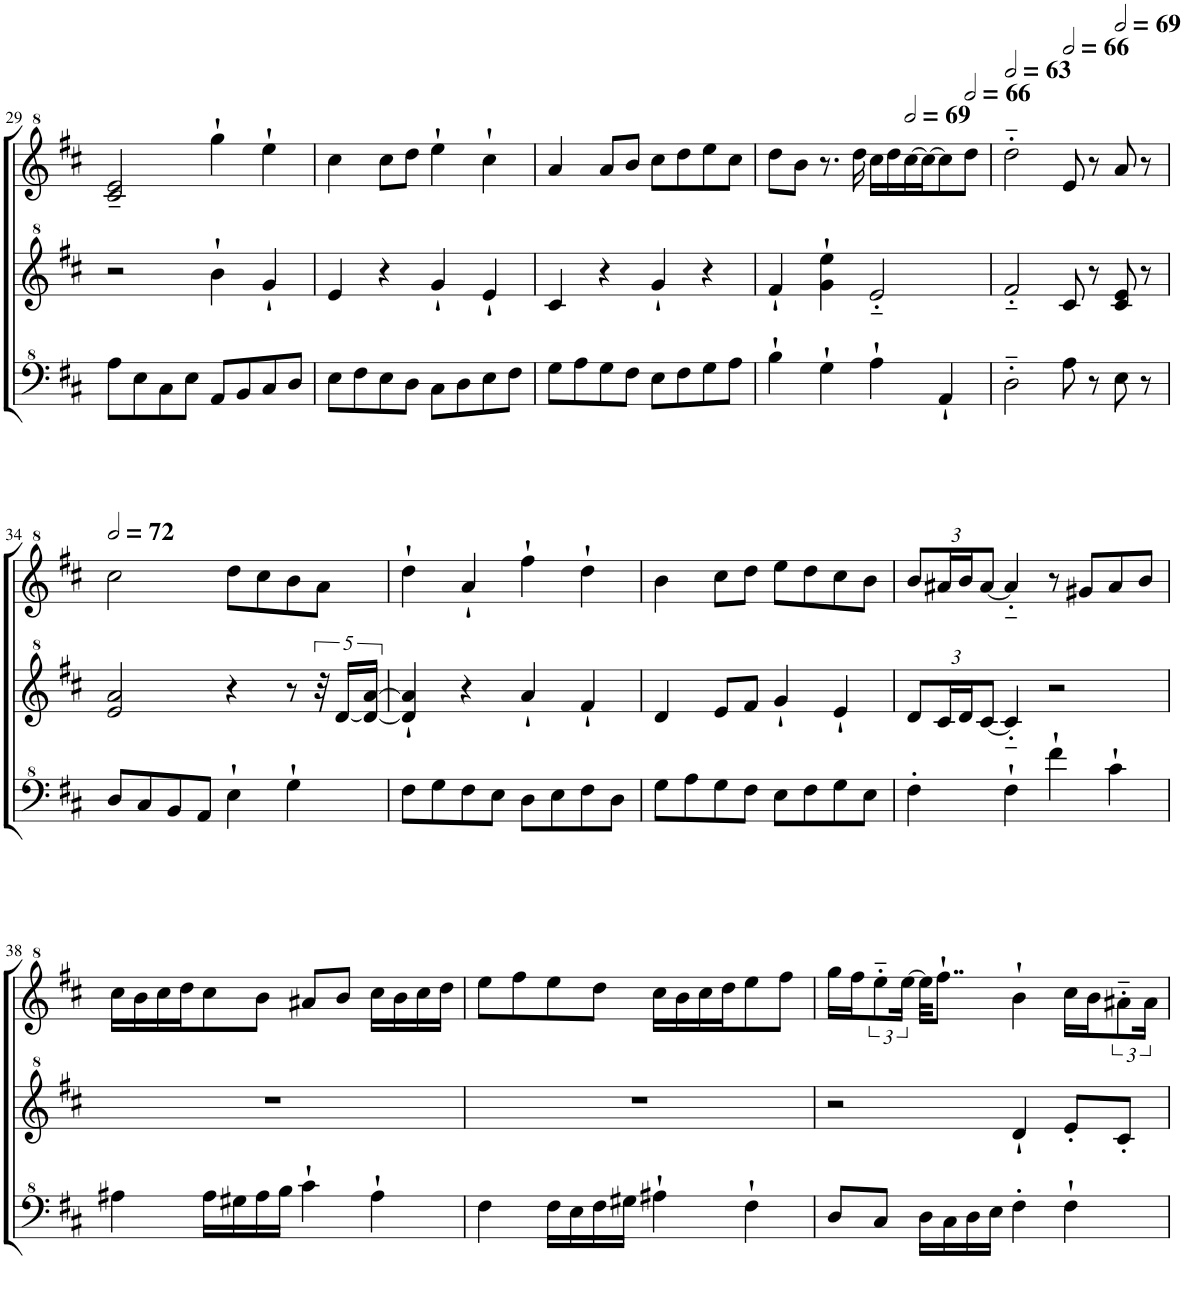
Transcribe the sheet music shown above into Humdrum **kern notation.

**kern	**kern	**kern
*part1	*part1	*part1
*staff3	*staff2	*staff1
*I"Model III	*	*
!!LO:PB:g=z
*clefF^4	*clefG^2	*clefG^2
*k[f#c#]	*k[f#c#]	*k[f#c#]
*M2/2	*M2/2	*M2/2
*met(c|)	*met(c|)	*met(c|)
=29	=29	=29
8a\L	2r	2cc#/~ 2ee/~
8e\	.	.
8c#\	.	.
8e\J	.	.
8A/L	4bb`\	4ggg`\
8B/	.	.
8c#/	4gg`/	4eee`\
8d/J	.	.
=30	=30	=30
8e\L	4ee/	4ccc#\
8f#\	.	.
8e\	4r	8ccc#\L
8d\J	.	8ddd\J
8c#\L	4gg`/	4eee`\
8d\	.	.
8e\	4ee`/	4ccc#`\
8f#\J	.	.
=31	=31	=31
8g\L	4cc#/	4aa/
8a\	.	.
8g\	4r	8aa/L
8f#\J	.	8bb/J
8e\L	4gg`/	8ccc#\L
8f#\	.	8ddd\
8g\	4r	8eee\
8a\J	.	8ccc#\J
=32	=32	=32
4b`\	4ff#`/	8ddd\L
.	.	8bb\J
4g`\	4gg\` 4eee\`	8.r
.	.	16ddd\
4a`\	2ee'~/	16ccc#\LL
.	.	16ddd\
*	*	*MM138
.	.	[16ccc#\
.	.	16ccc#\J_
4A`/	.	8ccc#\]
*	*	*MM132
.	.	8ddd\J
=33	=33	=33
*	*	*MM126
2d'~\	2ff#'~/	2ddd'~\
*	*	*MM132
8a\	8cc#/	8ee/
8r	8r	8r
*	*	*MM138
8e\	8cc#/ 8ee/	8aa/
8r	8r	8r
!!LO:LB:g=z
=34	=34	=34
*	*	*MM144
8d/L	2ee/ 2aa/	2ccc#\
8c#/	.	.
8B/	.	.
8A/J	.	.
4e`\	4r	8ddd\L
.	.	8ccc#\
4g`\	8r	8bb\
.	40r	8aa\J
.	[20dd/LL	.
.	20dd/_ [20aa/JJ	.
=35	=35	=35
8f#\L	4dd/]` 4aa/]`	4ddd`\
8g\	.	.
8f#\	4r	4aa`/
8e\J	.	.
8d\L	4aa`/	4fff#`\
8e\	.	.
8f#\	4ff#`/	4ddd`\
8d\J	.	.
=36	=36	=36
8g\L	4dd/	4bb\
8a\	.	.
8g\	8ee/L	8ccc#\L
8f#\J	8ff#/J	8ddd\J
8e\L	4gg`/	8eee\L
8f#\	.	8ddd\
8g\	4ee`/	8ccc#\
8e\J	.	8bb\J
=37	=37	=37
*	*Xbrackettup	*Xbrackettup
4f#'\	12dd/L	12bb/L
.	24cc#/L	24aa#X/L
.	24dd/J	24bb/J
.	[12cc#/J	[12aa#/J
4f#`\	4cc#'~/]	4aa#'~/]
4ff#`\	2r	8r
.	.	8gg#X/L
4cc#`\	.	8aa#/
.	.	8bb/J
!!LO:LB:g=z
=38	=38	=38
4a#X\	1r	16ccc#\LL
.	.	16bb\
.	.	16ccc#\
.	.	16ddd\J
16a#\LL	.	8ccc#\
16g#X\	.	.
16a#\	.	8bb\J
16b\JJ	.	.
4cc#`\	.	8aa#X/L
.	.	8bb/J
4a#`\	.	16ccc#\LL
.	.	16bb\
.	.	16ccc#\
.	.	16ddd\JJ
=39	=39	=39
4f#\	1r	8eee\L
.	.	8fff#\
16f#\LL	.	8eee\
16e\	.	.
16f#\	.	8ddd\J
16g#X\JJ	.	.
4a#X`\	.	16ccc#\LL
.	.	16bb\
.	.	16ccc#\
.	.	16ddd\J
4f#`\	.	8eee\
.	.	8fff#\J
=40	=40	=40
8d/L	2r	16ggg\LL
.	.	16fff#\J
*	*	*brackettup
8c#/J	.	12eee'~\
.	.	[24eee\Jk
16d\LL	.	32eee\KKL]
.	.	8..fff#`\J
16c#\	.	.
16d\	.	.
16e\JJ	.	.
4f#'\	4dd`/	4bb`\
4f#`\	8ee'/L	16ccc#\LL
.	.	16bb\J
.	8cc#'/J	12aa#X'~\
.	.	24aa#\Jk
=	=	=
*-	*-	*-
